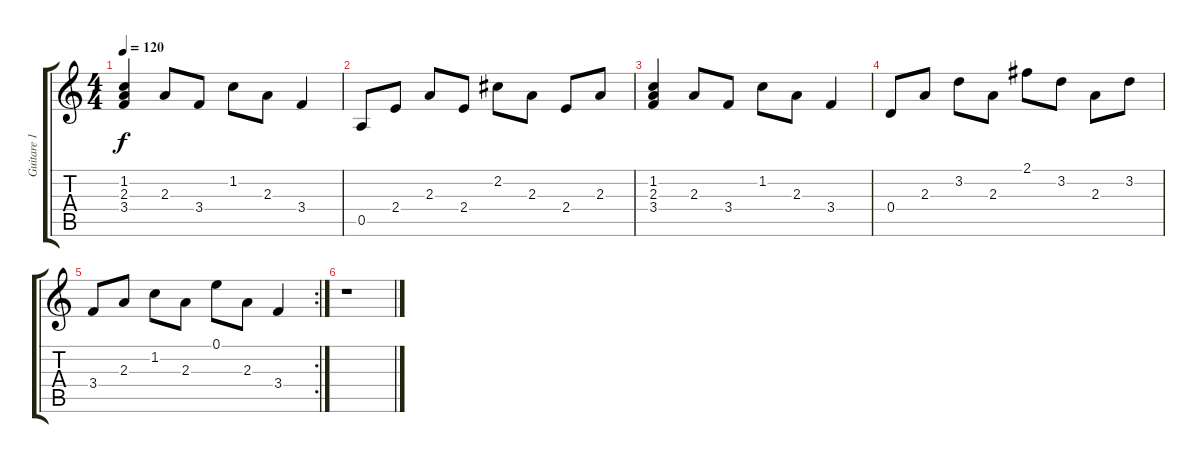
\track ("Guitare 1" "Guitare 1") {instrument acousticguitarnylon}
\staff {score tabs}
\tuning (E4 B3 G3 D3 A2 E2) {hide}
\ts (4 4)
\tempo 120
\clef g2
\ks c
(1.2 2.3 3.4).4{dy f} 2.3.8 3.4.8 1.2.8 2.3.8 3.4.4 |
0.5.8 2.4.8 2.3.8 2.4.8 2.2.8 2.3.8 2.4.8 2.3.8 |
(1.2 2.3 3.4).4 2.3.8 3.4.8 1.2.8 2.3.8 3.4.4 |
0.4.8 2.3.8 3.2.8 2.3.8 2.1.8 3.2.8 2.3.8 3.2.8 |
\rc 2
3.4.8 2.3.8 1.2.8 2.3.8 0.1.8 2.3.8 3.4.4 |
r.1
